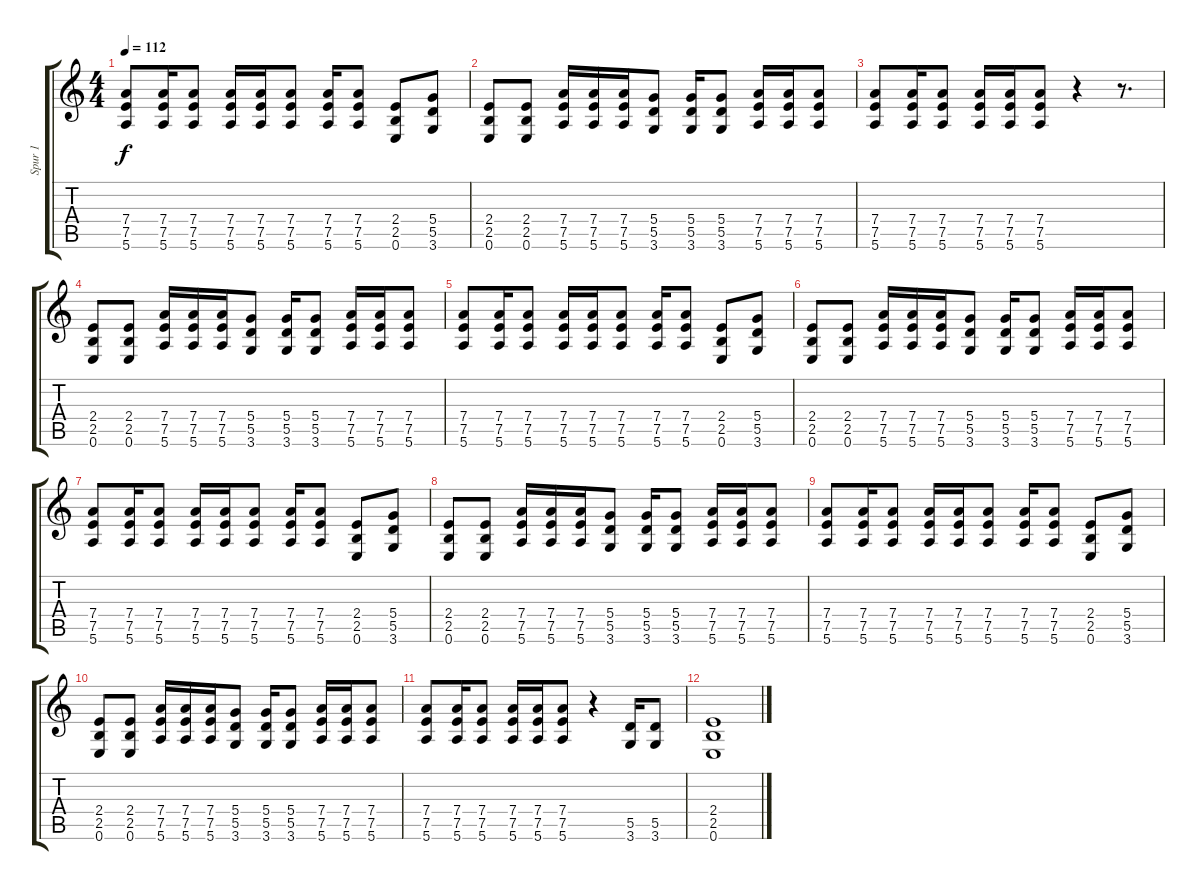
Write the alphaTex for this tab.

\track ("Spur 1" "Spur 1") {instrument overdrivenguitar}
\staff {score tabs}
\tuning (E4 B3 G3 D3 A2 E2) {hide}
\ts (4 4)
\tempo 112
\clef g2
\ks c
(7.4 7.5 5.6).8{dy f} (7.4 7.5 5.6).16 (7.4 7.5 5.6).8 (7.4 7.5 5.6).16 (7.4 7.5 5.6).16 (7.4 7.5 5.6).8 (7.4 7.5 5.6).16 (7.4 7.5 5.6).8 (2.4 2.5 0.6).8 (5.4 5.5 3.6).8 |
(2.4 2.5 0.6).8 (2.4 2.5 0.6).8 (7.4 7.5 5.6).16 (7.4 7.5 5.6).16 (7.4 7.5 5.6).16 (5.4 5.5 3.6).8 (5.4 5.5 3.6).16 (5.4 5.5 3.6).8 (7.4 7.5 5.6).16 (7.4 7.5 5.6).16 (7.4 7.5 5.6).8 |
(7.4 7.5 5.6).8 (7.4 7.5 5.6).16 (7.4 7.5 5.6).8 (7.4 7.5 5.6).16 (7.4 7.5 5.6).16 (7.4 7.5 5.6).8 r.4 r.8{d} |
(2.4 2.5 0.6).8 (2.4 2.5 0.6).8 (7.4 7.5 5.6).16 (7.4 7.5 5.6).16 (7.4 7.5 5.6).16 (5.4 5.5 3.6).8 (5.4 5.5 3.6).16 (5.4 5.5 3.6).8 (7.4 7.5 5.6).16 (7.4 7.5 5.6).16 (7.4 7.5 5.6).8 |
(7.4 7.5 5.6).8 (7.4 7.5 5.6).16 (7.4 7.5 5.6).8 (7.4 7.5 5.6).16 (7.4 7.5 5.6).16 (7.4 7.5 5.6).8 (7.4 7.5 5.6).16 (7.4 7.5 5.6).8 (2.4 2.5 0.6).8 (5.4 5.5 3.6).8 |
(2.4 2.5 0.6).8 (2.4 2.5 0.6).8 (7.4 7.5 5.6).16 (7.4 7.5 5.6).16 (7.4 7.5 5.6).16 (5.4 5.5 3.6).8 (5.4 5.5 3.6).16 (5.4 5.5 3.6).8 (7.4 7.5 5.6).16 (7.4 7.5 5.6).16 (7.4 7.5 5.6).8 |
(7.4 7.5 5.6).8 (7.4 7.5 5.6).16 (7.4 7.5 5.6).8 (7.4 7.5 5.6).16 (7.4 7.5 5.6).16 (7.4 7.5 5.6).8 (7.4 7.5 5.6).16 (7.4 7.5 5.6).8 (2.4 2.5 0.6).8 (5.4 5.5 3.6).8 |
(2.4 2.5 0.6).8 (2.4 2.5 0.6).8 (7.4 7.5 5.6).16 (7.4 7.5 5.6).16 (7.4 7.5 5.6).16 (5.4 5.5 3.6).8 (5.4 5.5 3.6).16 (5.4 5.5 3.6).8 (7.4 7.5 5.6).16 (7.4 7.5 5.6).16 (7.4 7.5 5.6).8 |
(7.4 7.5 5.6).8 (7.4 7.5 5.6).16 (7.4 7.5 5.6).8 (7.4 7.5 5.6).16 (7.4 7.5 5.6).16 (7.4 7.5 5.6).8 (7.4 7.5 5.6).16 (7.4 7.5 5.6).8 (2.4 2.5 0.6).8 (5.4 5.5 3.6).8 |
(2.4 2.5 0.6).8 (2.4 2.5 0.6).8 (7.4 7.5 5.6).16 (7.4 7.5 5.6).16 (7.4 7.5 5.6).16 (5.4 5.5 3.6).8 (5.4 5.5 3.6).16 (5.4 5.5 3.6).8 (7.4 7.5 5.6).16 (7.4 7.5 5.6).16 (7.4 7.5 5.6).8 |
(7.4 7.5 5.6).8 (7.4 7.5 5.6).16 (7.4 7.5 5.6).8 (7.4 7.5 5.6).16 (7.4 7.5 5.6).16 (7.4 7.5 5.6).8 r.4 (5.5 3.6).16 (5.5 3.6).8 |
(2.4 2.5 0.6).1
